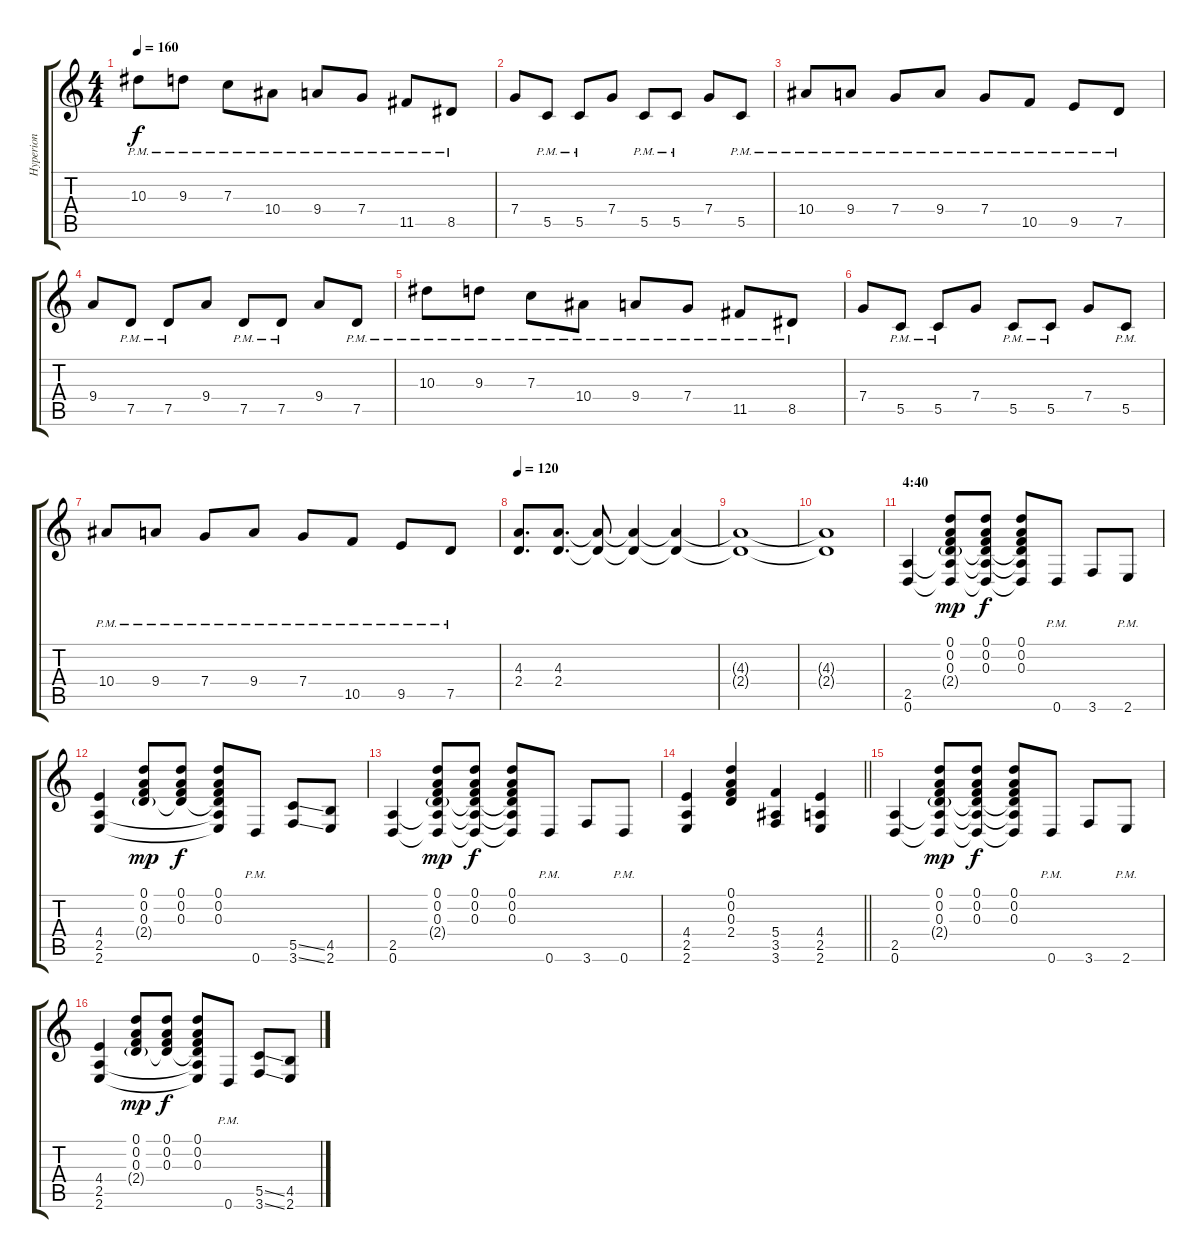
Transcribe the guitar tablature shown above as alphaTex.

\track ("Hyperion" "Hyperion") {instrument distortionguitar}
\staff {score tabs}
\tuning (D4 A3 F3 C3 G2 D2) {hide}
\ts (4 4)
\tempo 160
\clef g2
\ks c
10.3{pm}.8{dy f} 9.3{pm}.8 7.3{pm}.8 10.4{pm}.8 9.4{pm}.8 7.4{pm}.8 11.5{pm}.8 8.5{pm}.8 |
7.4.8 5.5{pm}.8 5.5{pm}.8 7.4.8 5.5{pm}.8 5.5{pm}.8 7.4.8 5.5{pm}.8 |
10.4{pm}.8 9.4{pm}.8 7.4{pm}.8 9.4{pm}.8 7.4{pm}.8 10.5{pm}.8 9.5{pm}.8 7.5{pm}.8 |
9.4.8 7.5{pm}.8 7.5{pm}.8 9.4.8 7.5{pm}.8 7.5{pm}.8 9.4.8 7.5{pm}.8 |
10.3{pm}.8 9.3{pm}.8 7.3{pm}.8 10.4{pm}.8 9.4{pm}.8 7.4{pm}.8 11.5{pm}.8 8.5{pm}.8 |
7.4.8 5.5{pm}.8 5.5{pm}.8 7.4.8 5.5{pm}.8 5.5{pm}.8 7.4.8 5.5{pm}.8 |
10.4{pm}.8 9.4{pm}.8 7.4{pm}.8 9.4{pm}.8 7.4{pm}.8 10.5{pm}.8 9.5{pm}.8 7.5{pm}.8 |
\tempo 120
(4.3 2.4).8{d} (4.3 2.4).8{d} (4.3{t} 2.4{t}).8 (4.3{t} 2.4{t}).4{volume 0} (4.3{t} 2.4{t}).4 |
(4.3{t} 2.4{t}).1 |
(4.3{t} 2.4{t}).1 |
\section ("" "4:40")
(2.5 0.6).4{volume 16} (0.1 0.2 0.3 2.4{g} 2.5{t} 0.6{t}).8{dy mp} (0.1 0.2 0.3 2.4{t} 2.5{t} 0.6{t}).8{dy f} (0.1 0.2 0.3 2.4{t} 2.5{t} 0.6{t}).8 0.6{pm}.8 3.6.8 2.6{pm}.8 |
(4.4 2.5 2.6).4 (0.1 0.2 0.3 2.4{g}).8{dy mp} (0.1 0.2 0.3 2.4{t}).8{dy f} (0.1 0.2 0.3 2.4{t} 2.5{t} 2.6{t}).8 0.6{pm}.8 (5.5{ss} 3.6{ss}).8 (4.5 2.6).8 |
(2.5 0.6).4 (0.1 0.2 0.3 2.4{g} 2.5{t} 0.6{t}).8{dy mp} (0.1 0.2 0.3 2.4{t} 2.5{t} 0.6{t}).8{dy f} (0.1 0.2 0.3 2.4{t} 2.5{t} 0.6{t}).8 0.6{pm}.8 3.6.8 0.6{pm}.8 |
\barLineRight lightlight
(4.4 2.5 2.6).4 (0.1 0.2 0.3 2.4).4 (5.4 3.5 3.6).4 (4.4 2.5 2.6).4 |
(2.5 0.6).4 (0.1 0.2 0.3 2.4{g} 2.5{t} 0.6{t}).8{dy mp} (0.1 0.2 0.3 2.4{t} 2.5{t} 0.6{t}).8{dy f} (0.1 0.2 0.3 2.4{t} 2.5{t} 0.6{t}).8 0.6{pm}.8 3.6.8 2.6{pm}.8 |
(4.4 2.5 2.6).4 (0.1 0.2 0.3 2.4{g}).8{dy mp} (0.1 0.2 0.3 2.4{t}).8{dy f} (0.1 0.2 0.3 2.4{t} 2.5{t} 2.6{t}).8 0.6{pm}.8 (5.5{ss} 3.6{ss}).8 (4.5 2.6).8
